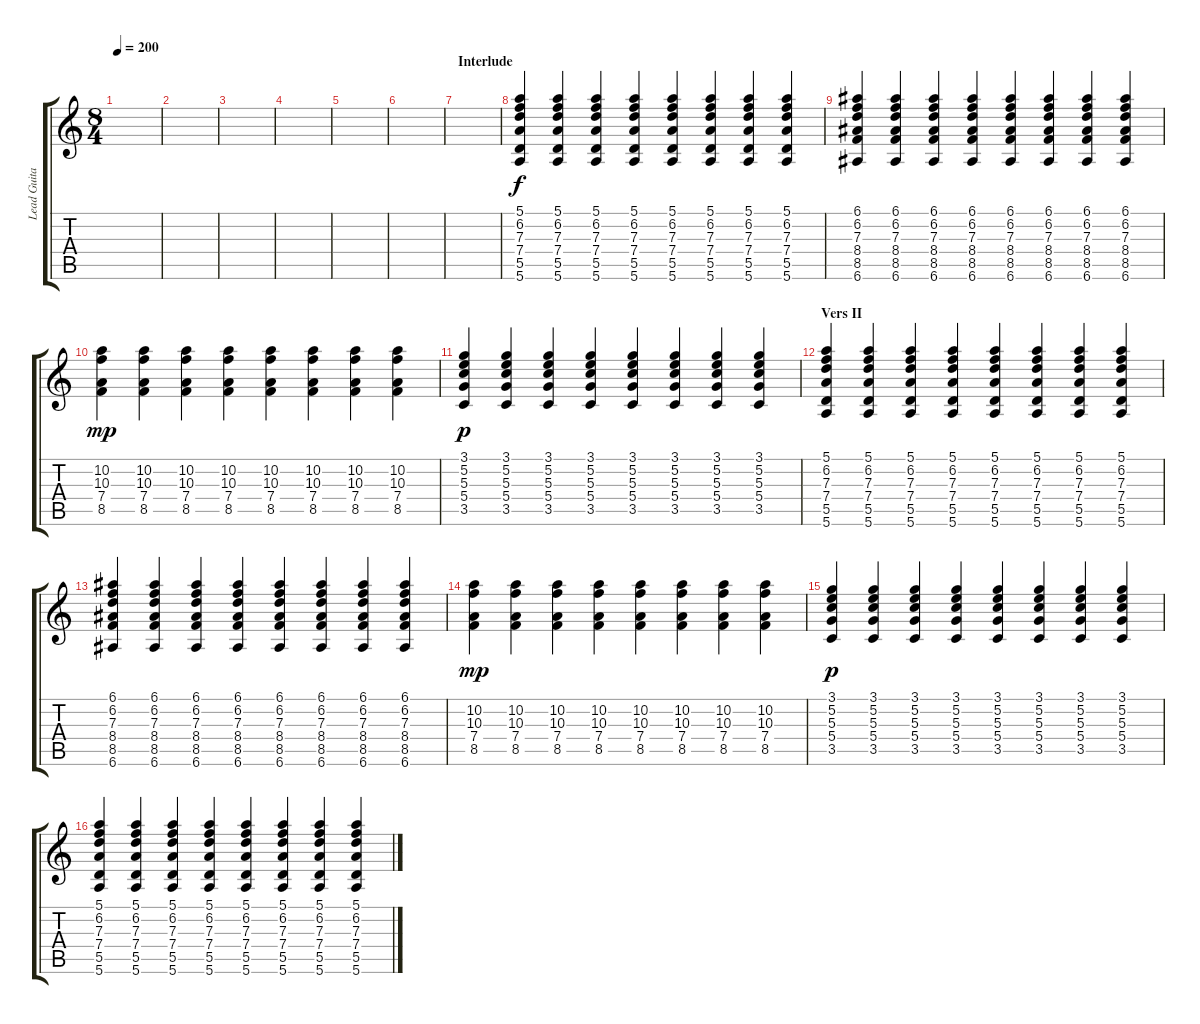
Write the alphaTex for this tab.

\track ("Lead Guitar" "Lead Guita") {instrument distortionguitar}
\staff {score tabs}
\tuning (E4 B3 G3 D3 A2 E2) {hide}
\ts (8 4)
\tempo 200
\clef g2
\ks c
|
|
|
|
|
|
\section ("" "Interlude")
|
(5.1 6.2 7.3 7.4 5.5 5.6).4{volume 12} (5.1 6.2 7.3 7.4 5.5 5.6).4 (5.1 6.2 7.3 7.4 5.5 5.6).4 (5.1 6.2 7.3 7.4 5.5 5.6).4 (5.1 6.2 7.3 7.4 5.5 5.6).4 (5.1 6.2 7.3 7.4 5.5 5.6).4 (5.1 6.2 7.3 7.4 5.5 5.6).4 (5.1 6.2 7.3 7.4 5.5 5.6).4 |
(6.1 6.2 7.3 8.4 8.5 6.6).4 (6.1 6.2 7.3 8.4 8.5 6.6).4 (6.1 6.2 7.3 8.4 8.5 6.6).4 (6.1 6.2 7.3 8.4 8.5 6.6).4 (6.1 6.2 7.3 8.4 8.5 6.6).4 (6.1 6.2 7.3 8.4 8.5 6.6).4 (6.1 6.2 7.3 8.4 8.5 6.6).4 (6.1 6.2 7.3 8.4 8.5 6.6).4 |
(10.2 10.3 7.4 8.5).4{dy mp} (10.2 10.3 7.4 8.5).4 (10.2 10.3 7.4 8.5).4 (10.2 10.3 7.4 8.5).4 (10.2 10.3 7.4 8.5).4 (10.2 10.3 7.4 8.5).4 (10.2 10.3 7.4 8.5).4 (10.2 10.3 7.4 8.5).4 |
(3.1 5.2 5.3 5.4 3.5).4{dy p} (3.1 5.2 5.3 5.4 3.5).4 (3.1 5.2 5.3 5.4 3.5).4 (3.1 5.2 5.3 5.4 3.5).4 (3.1 5.2 5.3 5.4 3.5).4 (3.1 5.2 5.3 5.4 3.5).4 (3.1 5.2 5.3 5.4 3.5).4 (3.1 5.2 5.3 5.4 3.5).4 |
\section ("" "Vers II")
(5.1 6.2 7.3 7.4 5.5 5.6).4 (5.1 6.2 7.3 7.4 5.5 5.6).4 (5.1 6.2 7.3 7.4 5.5 5.6).4 (5.1 6.2 7.3 7.4 5.5 5.6).4 (5.1 6.2 7.3 7.4 5.5 5.6).4 (5.1 6.2 7.3 7.4 5.5 5.6).4 (5.1 6.2 7.3 7.4 5.5 5.6).4 (5.1 6.2 7.3 7.4 5.5 5.6).4 |
(6.1 6.2 7.3 8.4 8.5 6.6).4 (6.1 6.2 7.3 8.4 8.5 6.6).4 (6.1 6.2 7.3 8.4 8.5 6.6).4 (6.1 6.2 7.3 8.4 8.5 6.6).4 (6.1 6.2 7.3 8.4 8.5 6.6).4 (6.1 6.2 7.3 8.4 8.5 6.6).4 (6.1 6.2 7.3 8.4 8.5 6.6).4 (6.1 6.2 7.3 8.4 8.5 6.6).4 |
(10.2 10.3 7.4 8.5).4{dy mp} (10.2 10.3 7.4 8.5).4 (10.2 10.3 7.4 8.5).4 (10.2 10.3 7.4 8.5).4 (10.2 10.3 7.4 8.5).4 (10.2 10.3 7.4 8.5).4 (10.2 10.3 7.4 8.5).4 (10.2 10.3 7.4 8.5).4 |
(3.1 5.2 5.3 5.4 3.5).4{dy p} (3.1 5.2 5.3 5.4 3.5).4 (3.1 5.2 5.3 5.4 3.5).4 (3.1 5.2 5.3 5.4 3.5).4 (3.1 5.2 5.3 5.4 3.5).4 (3.1 5.2 5.3 5.4 3.5).4 (3.1 5.2 5.3 5.4 3.5).4 (3.1 5.2 5.3 5.4 3.5).4 |
(5.1 6.2 7.3 7.4 5.5 5.6).4 (5.1 6.2 7.3 7.4 5.5 5.6).4 (5.1 6.2 7.3 7.4 5.5 5.6).4 (5.1 6.2 7.3 7.4 5.5 5.6).4 (5.1 6.2 7.3 7.4 5.5 5.6).4 (5.1 6.2 7.3 7.4 5.5 5.6).4 (5.1 6.2 7.3 7.4 5.5 5.6).4 (5.1 6.2 7.3 7.4 5.5 5.6).4
